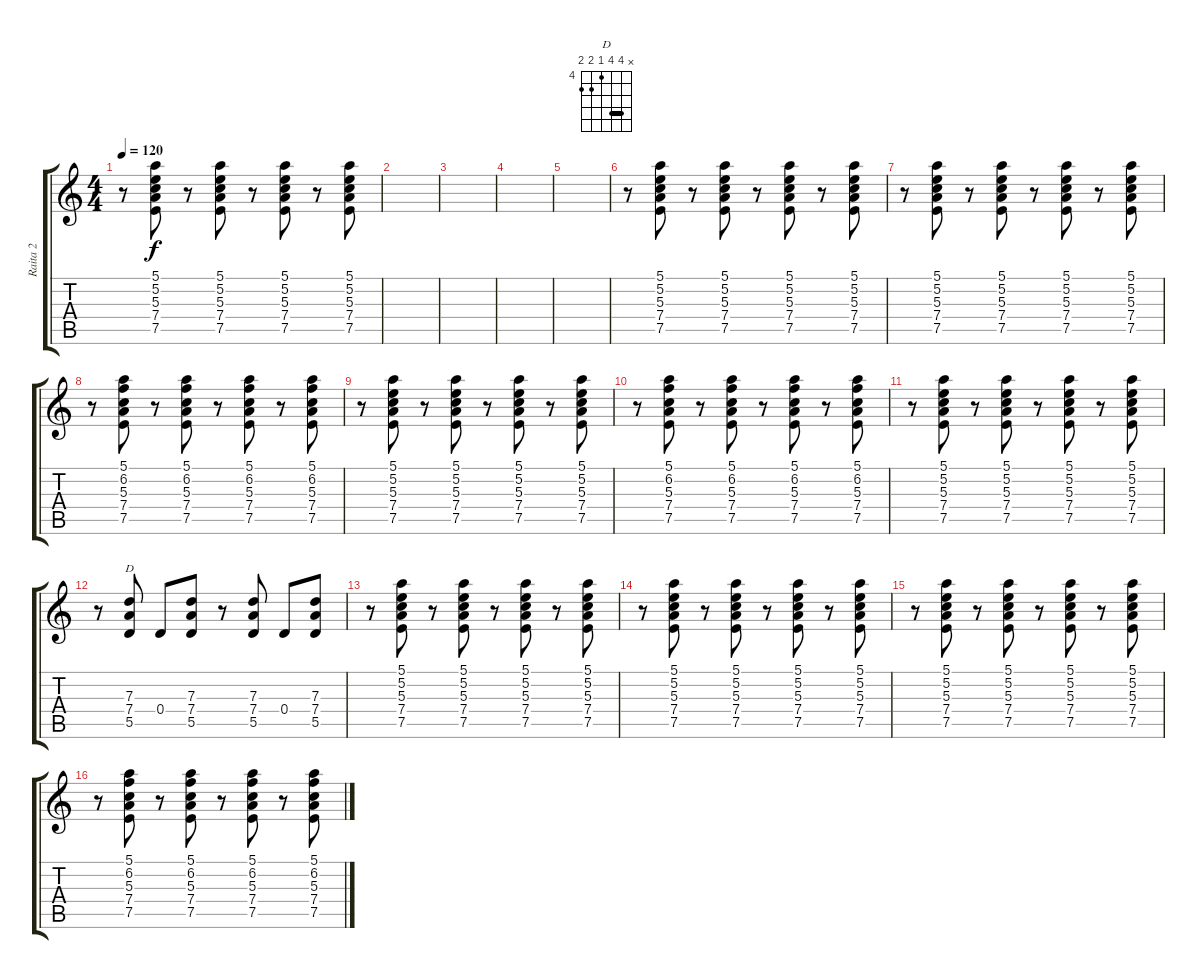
\track ("Raita 2" "Raita 2") {instrument acousticguitarsteel}
\staff {score tabs}
\tuning (E4 B3 G3 D3 A2 E2) {hide}
\chord ("D" x 7 7 4 5 5) {firstfret 4 barre 7}
\ts (4 4)
\tempo 120
\clef g2
\ks c
r.8{dy f} (5.1 5.2 5.3 7.4 7.5).8 r.8 (5.1 5.2 5.3 7.4 7.5).8 r.8 (5.1 5.2 5.3 7.4 7.5).8 r.8 (5.1 5.2 5.3 7.4 7.5).8 |
|
|
|
|
r.8 (5.1 5.2 5.3 7.4 7.5).8 r.8 (5.1 5.2 5.3 7.4 7.5).8 r.8 (5.1 5.2 5.3 7.4 7.5).8 r.8 (5.1 5.2 5.3 7.4 7.5).8 |
r.8 (5.1 5.2 5.3 7.4 7.5).8 r.8 (5.1 5.2 5.3 7.4 7.5).8 r.8 (5.1 5.2 5.3 7.4 7.5).8 r.8 (5.1 5.2 5.3 7.4 7.5).8 |
r.8 (5.1 6.2 5.3 7.4 7.5).8 r.8 (5.1 6.2 5.3 7.4 7.5).8 r.8 (5.1 6.2 5.3 7.4 7.5).8 r.8 (5.1 6.2 5.3 7.4 7.5).8 |
r.8 (5.1 5.2 5.3 7.4 7.5).8 r.8 (5.1 5.2 5.3 7.4 7.5).8 r.8 (5.1 5.2 5.3 7.4 7.5).8 r.8 (5.1 5.2 5.3 7.4 7.5).8 |
r.8 (5.1 6.2 5.3 7.4 7.5).8 r.8 (5.1 6.2 5.3 7.4 7.5).8 r.8 (5.1 6.2 5.3 7.4 7.5).8 r.8 (5.1 6.2 5.3 7.4 7.5).8 |
r.8 (5.1 5.2 5.3 7.4 7.5).8 r.8 (5.1 5.2 5.3 7.4 7.5).8 r.8 (5.1 5.2 5.3 7.4 7.5).8 r.8 (5.1 5.2 5.3 7.4 7.5).8 |
r.8 (7.3 7.4 5.5).8{ch "D"} 0.4.8 (7.3 7.4 5.5).8 r.8 (7.3 7.4 5.5).8 0.4.8 (7.3 7.4 5.5).8 |
r.8 (5.1 5.2 5.3 7.4 7.5).8 r.8 (5.1 5.2 5.3 7.4 7.5).8 r.8 (5.1 5.2 5.3 7.4 7.5).8 r.8 (5.1 5.2 5.3 7.4 7.5).8 |
r.8 (5.1 5.2 5.3 7.4 7.5).8 r.8 (5.1 5.2 5.3 7.4 7.5).8 r.8 (5.1 5.2 5.3 7.4 7.5).8 r.8 (5.1 5.2 5.3 7.4 7.5).8 |
r.8 (5.1 5.2 5.3 7.4 7.5).8 r.8 (5.1 5.2 5.3 7.4 7.5).8 r.8 (5.1 5.2 5.3 7.4 7.5).8 r.8 (5.1 5.2 5.3 7.4 7.5).8 |
r.8 (5.1 6.2 5.3 7.4 7.5).8 r.8 (5.1 6.2 5.3 7.4 7.5).8 r.8 (5.1 6.2 5.3 7.4 7.5).8 r.8 (5.1 6.2 5.3 7.4 7.5).8
